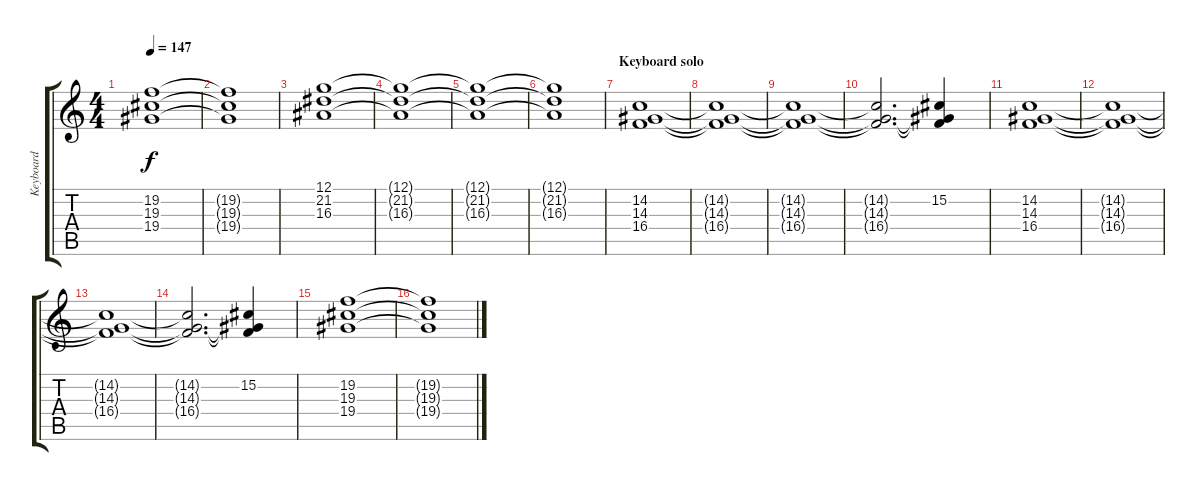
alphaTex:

\track ("Keyboard" "Keyboard") {instrument stringensemble1}
\staff {score tabs}
\tuning (Eb4 Bb3 Gb3 Db3 Ab2 Eb2) {hide}
\ts (4 4)
\tempo 147
\clef g2
\ks c
(19.2{t} 19.3{t} 19.4{t}).1{dy f} |
(19.2{t} 19.3{t} 19.4{t}).1 |
(12.1 21.2 16.3).1 |
(12.1{t} 21.2{t} 16.3{t}).1 |
(12.1{t} 21.2{t} 16.3{t}).1 |
(12.1{t} 21.2{t} 16.3{t}).1 |
\section ("" "Keyboard solo")
(14.2 14.3 16.4).1 |
(14.2{t} 14.3{t} 16.4{t}).1 |
(14.2{t} 14.3{t} 16.4{t}).1 |
(14.2{t} 14.3{t} 16.4{t}).2{d} (15.2 14.3{t} 16.4{t}).4 |
(14.2 14.3 16.4).1 |
(14.2{t} 14.3{t} 16.4{t}).1 |
(14.2{t} 14.3{t} 16.4{t}).1 |
(14.2{t} 14.3{t} 16.4{t}).2{d} (15.2 14.3{t} 16.4{t}).4 |
(19.2 19.3 19.4).1 |
(19.2{t} 19.3{t} 19.4{t}).1
